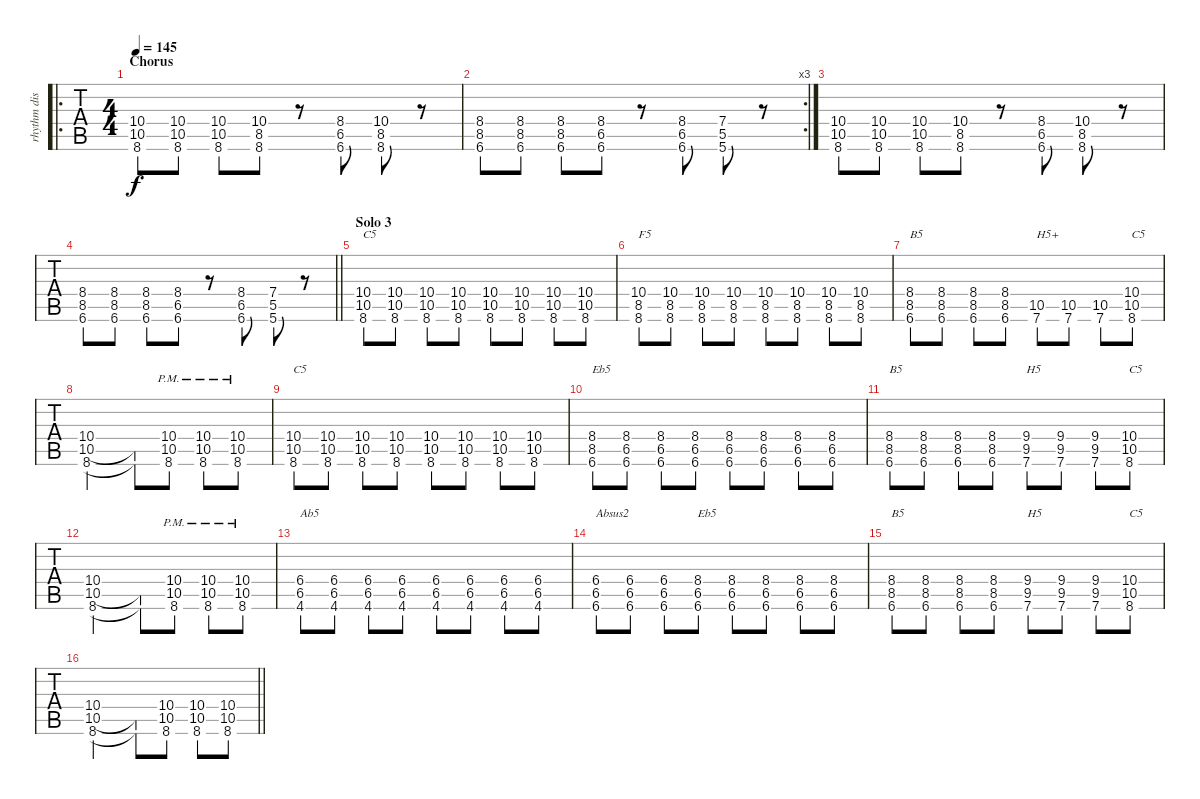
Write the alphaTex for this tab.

\track ("rhythm dist" "rhythm dis") {instrument distortionguitar}
\staff {tabs}
\tuning (E4 B3 G3 D3 A2 E2) {hide}
\ro
\ts (4 4)
\section ("" "Chorus")
\tempo 145
\clef g2
\ks cminor
(10.4 10.5 8.6).8{dy f} (10.4 10.5 8.6).8 (10.4 10.5 8.6).8 (10.4 8.5 8.6).8 r.8 (8.4 6.5 6.6).8 (10.4 8.5 8.6).8 r.8 |
\rc 3
(8.4 8.5 6.6).8 (8.4 8.5 6.6).8 (8.4 8.5 6.6).8 (8.4 6.5 6.6).8 r.8 (8.4 6.5 6.6).8 (7.4 5.5 5.6).8 r.8 |
(10.4 10.5 8.6).8 (10.4 10.5 8.6).8 (10.4 10.5 8.6).8 (10.4 8.5 8.6).8 r.8 (8.4 6.5 6.6).8 (10.4 8.5 8.6).8 r.8 |
\barLineRight lightlight
(8.4 8.5 6.6).8 (8.4 8.5 6.6).8 (8.4 8.5 6.6).8 (8.4 6.5 6.6).8 r.8 (8.4 6.5 6.6).8 (7.4 5.5 5.6).8 r.8 |
\section ("" "Solo 3")
(10.4 10.5 8.6).8{txt "C5"} (10.4 10.5 8.6).8 (10.4 10.5 8.6).8 (10.4 10.5 8.6).8 (10.4 10.5 8.6).8 (10.4 10.5 8.6).8 (10.4 10.5 8.6).8 (10.4 10.5 8.6).8 |
(10.4 8.5 8.6).8{txt "F5"} (10.4 8.5 8.6).8 (10.4 8.5 8.6).8 (10.4 8.5 8.6).8 (10.4 8.5 8.6).8 (10.4 8.5 8.6).8 (10.4 8.5 8.6).8 (10.4 8.5 8.6).8 |
(8.4 8.5 6.6).8{txt "B5"} (8.4 8.5 6.6).8 (8.4 8.5 6.6).8 (8.4 8.5 6.6).8 (10.5 7.6).8{txt "H5+"} (10.5 7.6).8 (10.5 7.6).8 (10.4 10.5 8.6).8{txt "C5"} |
(10.4 10.5 8.6).2 (10.5{t} 8.6{t}).8 (10.4{pm} 10.5{pm} 8.6{pm}).8 (10.4{pm} 10.5{pm} 8.6{pm}).8 (10.4{pm} 10.5{pm} 8.6{pm}).8 |
(10.4 10.5 8.6).8{txt "C5"} (10.4 10.5 8.6).8 (10.4 10.5 8.6).8 (10.4 10.5 8.6).8 (10.4 10.5 8.6).8 (10.4 10.5 8.6).8 (10.4 10.5 8.6).8 (10.4 10.5 8.6).8 |
(8.4 8.5 6.6).8{txt "Eb5"} (8.4 6.5 6.6).8 (8.4 6.5 6.6).8 (8.4 6.5 6.6).8 (8.4 6.5 6.6).8 (8.4 6.5 6.6).8 (8.4 6.5 6.6).8 (8.4 6.5 6.6).8 |
(8.4 8.5 6.6).8{txt "B5"} (8.4 8.5 6.6).8 (8.4 8.5 6.6).8 (8.4 8.5 6.6).8 (9.4 9.5 7.6).8{txt "H5"} (9.4 9.5 7.6).8 (9.4 9.5 7.6).8 (10.4 10.5 8.6).8{txt "C5"} |
(10.4 10.5 8.6).2 (10.5{t} 8.6{t}).8 (10.4{pm} 10.5{pm} 8.6{pm}).8 (10.4{pm} 10.5{pm} 8.6{pm}).8 (10.4{pm} 10.5{pm} 8.6{pm}).8 |
(6.4 6.5 4.6).8{txt "Ab5"} (6.4 6.5 4.6).8 (6.4 6.5 4.6).8 (6.4 6.5 4.6).8 (6.4 6.5 4.6).8 (6.4 6.5 4.6).8 (6.4 6.5 4.6).8 (6.4 6.5 4.6).8 |
(6.4 6.5 6.6).8{txt "Absus2"} (6.4 6.5 6.6).8 (6.4 6.5 6.6).8 (8.4 6.5 6.6).8{txt "Eb5"} (8.4 6.5 6.6).8 (8.4 6.5 6.6).8 (8.4 6.5 6.6).8 (8.4 6.5 6.6).8 |
(8.4 8.5 6.6).8{txt "B5"} (8.4 8.5 6.6).8 (8.4 8.5 6.6).8 (8.4 8.5 6.6).8 (9.4 9.5 7.6).8{txt "H5"} (9.4 9.5 7.6).8 (9.4 9.5 7.6).8 (10.4 10.5 8.6).8{txt "C5"} |
\barLineRight lightlight
(10.4 10.5 8.6).2 (10.5{t} 8.6{t}).8 (10.4 10.5 8.6).8 (10.4 10.5 8.6).8 (10.4 10.5 8.6).8
